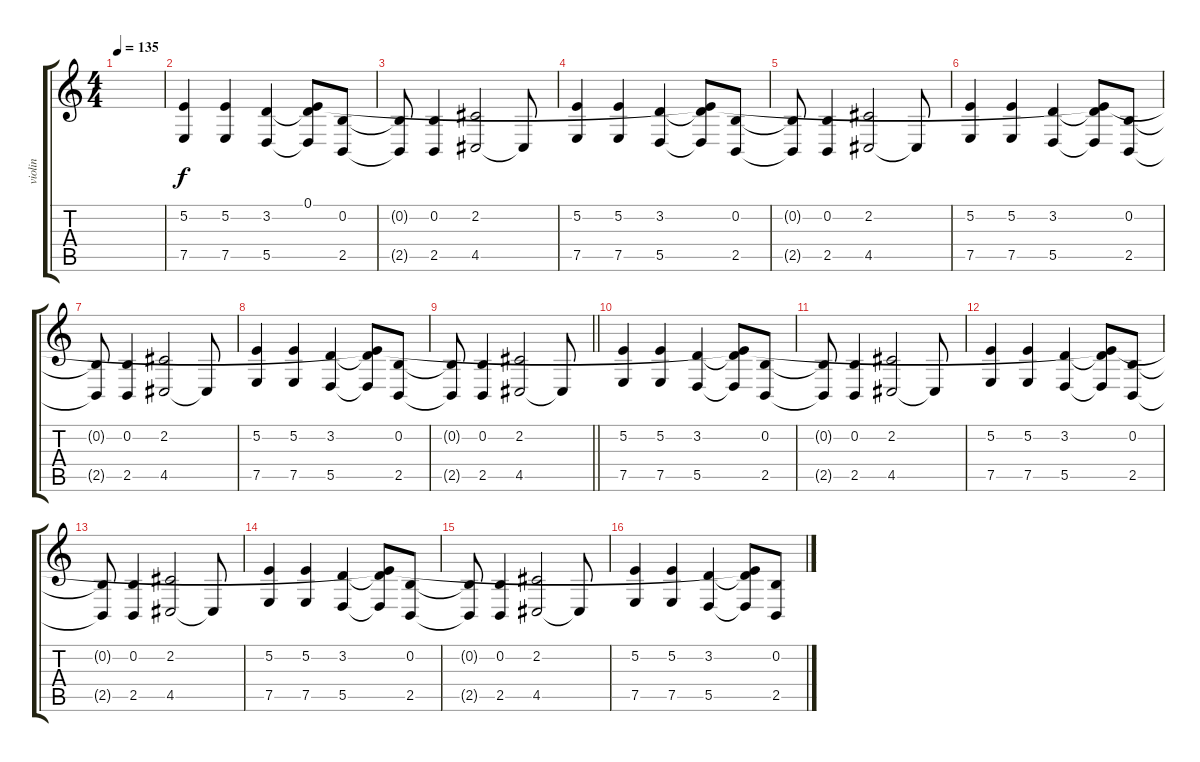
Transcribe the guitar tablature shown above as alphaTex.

\track ("violin" "violin") {instrument viola}
\staff {score tabs}
\tuning (E4 B3 G3 D3 A2 E2) {hide}
\ts (4 4)
\tempo 135
\clef g2
\ks c
|
(5.2 7.5).4 (5.2 7.5).4 (3.2 5.5).4 (0.1 3.2{t} 5.5{t}).8 (0.2 2.5).8 |
(0.2{t} 2.5{t}).8 (0.2 2.5).4 (2.2 4.5).2 4.5{t}.8 |
(5.2 7.5).4 (5.2 7.5).4 (3.2 5.5).4 (0.1{t} 3.2{t} 5.5{t}).8 (0.2 2.5).8 |
(0.2{t} 2.5{t}).8 (0.2 2.5).4 (2.2 4.5).2 4.5{t}.8 |
(5.2 7.5).4 (5.2 7.5).4 (3.2 5.5).4 (0.1{t} 3.2{t} 5.5{t}).8 (0.2 2.5).8 |
(0.2{t} 2.5{t}).8 (0.2 2.5).4 (2.2 4.5).2 4.5{t}.8 |
(5.2 7.5).4 (5.2 7.5).4 (3.2 5.5).4 (0.1{t} 3.2{t} 5.5{t}).8 (0.2 2.5).8 |
\barLineRight lightlight
(0.2{t} 2.5{t}).8 (0.2 2.5).4 (2.2 4.5).2 4.5{t}.8 |
(5.2 7.5).4 (5.2 7.5).4 (3.2 5.5).4 (0.1{t} 3.2{t} 5.5{t}).8 (0.2 2.5).8 |
(0.2{t} 2.5{t}).8 (0.2 2.5).4 (2.2 4.5).2 4.5{t}.8 |
(5.2 7.5).4 (5.2 7.5).4 (3.2 5.5).4 (0.1{t} 3.2{t} 5.5{t}).8 (0.2 2.5).8 |
(0.2{t} 2.5{t}).8 (0.2 2.5).4 (2.2 4.5).2 4.5{t}.8 |
(5.2 7.5).4 (5.2 7.5).4 (3.2 5.5).4 (0.1{t} 3.2{t} 5.5{t}).8 (0.2 2.5).8 |
(0.2{t} 2.5{t}).8 (0.2 2.5).4 (2.2 4.5).2 4.5{t}.8 |
(5.2 7.5).4 (5.2 7.5).4 (3.2 5.5).4 (0.1{t} 3.2{t} 5.5{t}).8 (0.2 2.5).8
